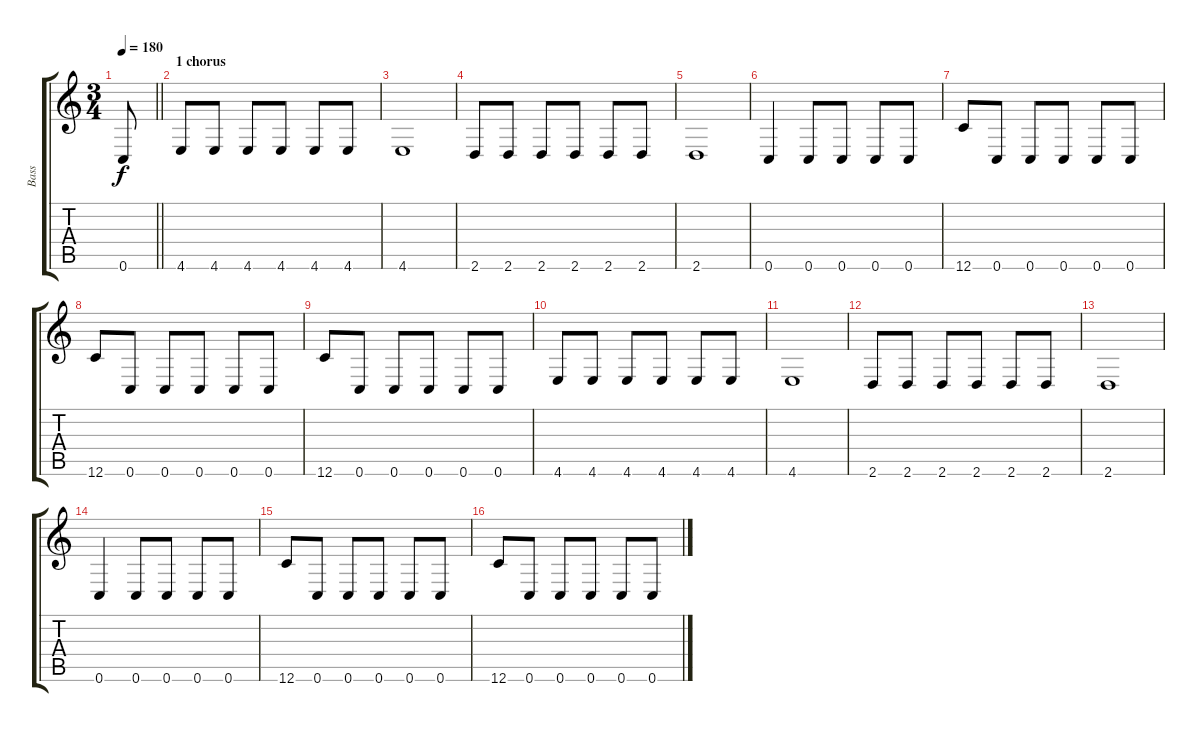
\track ("Bass" "Bass") {instrument electricbasspick}
\staff {score tabs}
\tuning (D4 A3 F3 C3 G2 C2) {hide}
\ts (3 4)
\tempo 180
\clef g2
\barLineRight lightlight
\ks c
0.6.8{dy f} |
\section ("" "1 chorus")
4.6.8 4.6.8 4.6.8 4.6.8 4.6.8 4.6.8 |
4.6.1 |
2.6.8 2.6.8 2.6.8 2.6.8 2.6.8 2.6.8 |
2.6.1 |
0.6.4 0.6.8 0.6.8 0.6.8 0.6.8 |
12.6.8 0.6.8 0.6.8 0.6.8 0.6.8 0.6.8 |
12.6.8 0.6.8 0.6.8 0.6.8 0.6.8 0.6.8 |
12.6.8 0.6.8 0.6.8 0.6.8 0.6.8 0.6.8 |
4.6.8 4.6.8 4.6.8 4.6.8 4.6.8 4.6.8 |
4.6.1 |
2.6.8 2.6.8 2.6.8 2.6.8 2.6.8 2.6.8 |
2.6.1 |
0.6.4 0.6.8 0.6.8 0.6.8 0.6.8 |
12.6.8 0.6.8 0.6.8 0.6.8 0.6.8 0.6.8 |
12.6.8 0.6.8 0.6.8 0.6.8 0.6.8 0.6.8
